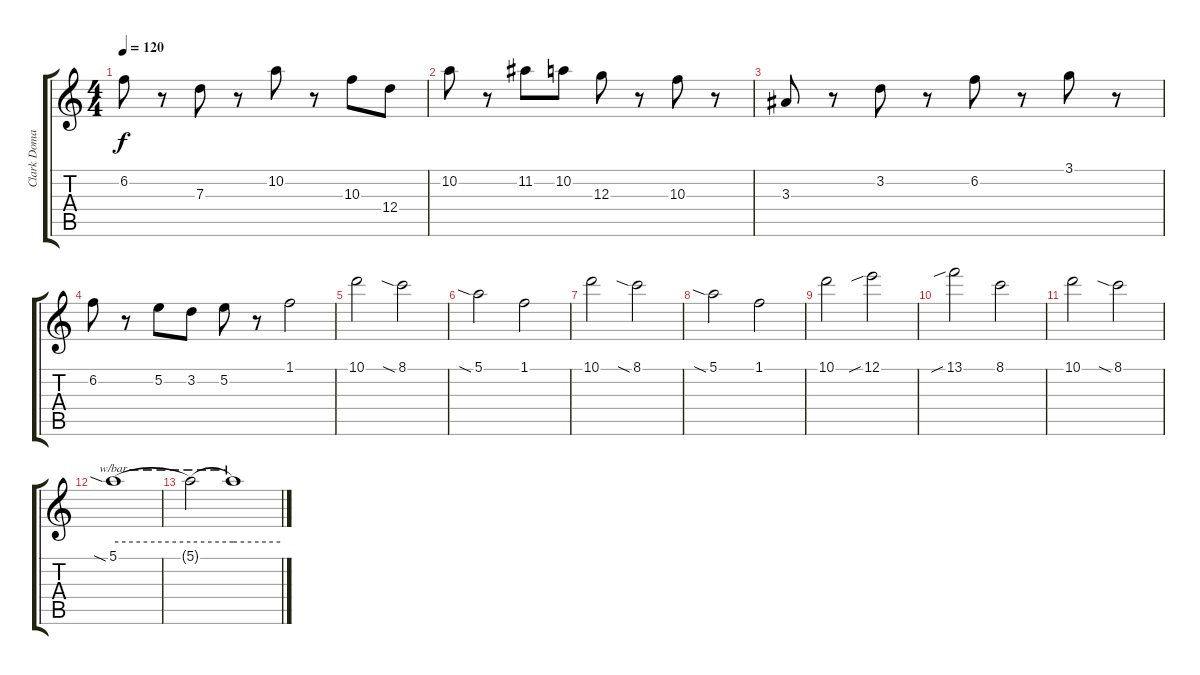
\track ("Clark Domae Lead" "Clark Doma") {instrument overdrivenguitar}
\staff {score tabs}
\tuning (E4 B3 G3 D3 A2 D2) {hide}
\ts (4 4)
\tempo 120
\clef g2
\ks c
6.2.8{dy f} r.8 7.3.8 r.8 10.2.8 r.8 10.3.8 12.4.8 |
10.2.8 r.8 11.2.8 10.2.8 12.3.8 r.8 10.3.8 r.8 |
3.3.8 r.8 3.2.8 r.8 6.2.8 r.8 3.1.8 r.8 |
6.2.8 r.8 5.2.8 3.2.8 5.2.8 r.8 1.1.2 |
10.1.2 8.1{sia}.2 |
5.1{sia}.2 1.1.2 |
10.1.2 8.1{sia}.2 |
5.1{sia}.2 1.1.2 |
10.1.2 12.1{sib}.2 |
13.1{sib}.2 8.1.2 |
10.1.2 8.1{sia}.2 |
5.1{sia}.1{tbe (hold default 0 0 60 0)} |
5.1{t}.2{tbe (hold default 0 0 60 0)} 5.1{t}.1{tbe (hold default 0 0 60 0)}
